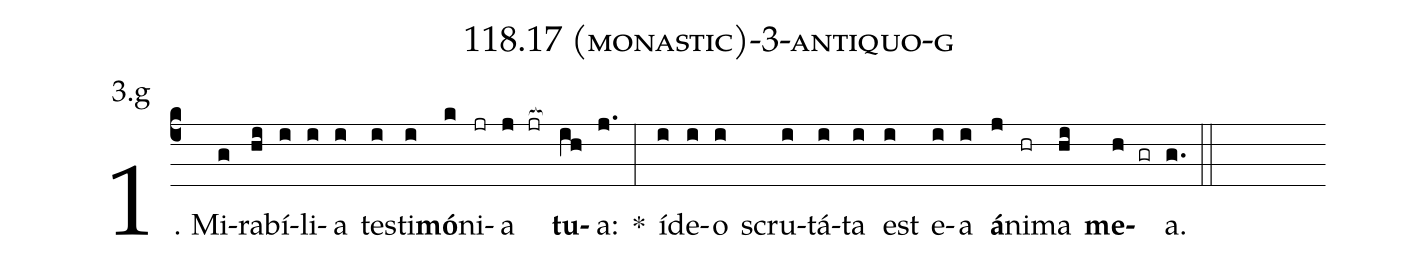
name: 118.17 (monastic)-3-antiquo-g;
annotation: 3.g;
%%
(c4)1. Mi(g)ra(hi)bí(i)li(i)a(i) tes(i)ti(i)<b>mó</b>(k)ni(jr)a(j jr[ocb:1{]) <b>tu</b>(ih[ocb:0}])a:(j.) *(:) íd(i)e(i)o(i) scru(i)tá(i)ta(i) est(i) e(i)a(i) <b>á</b>(j)ni(hr)ma(hi) <b>me</b>(h gr)a.(g.) (::)
